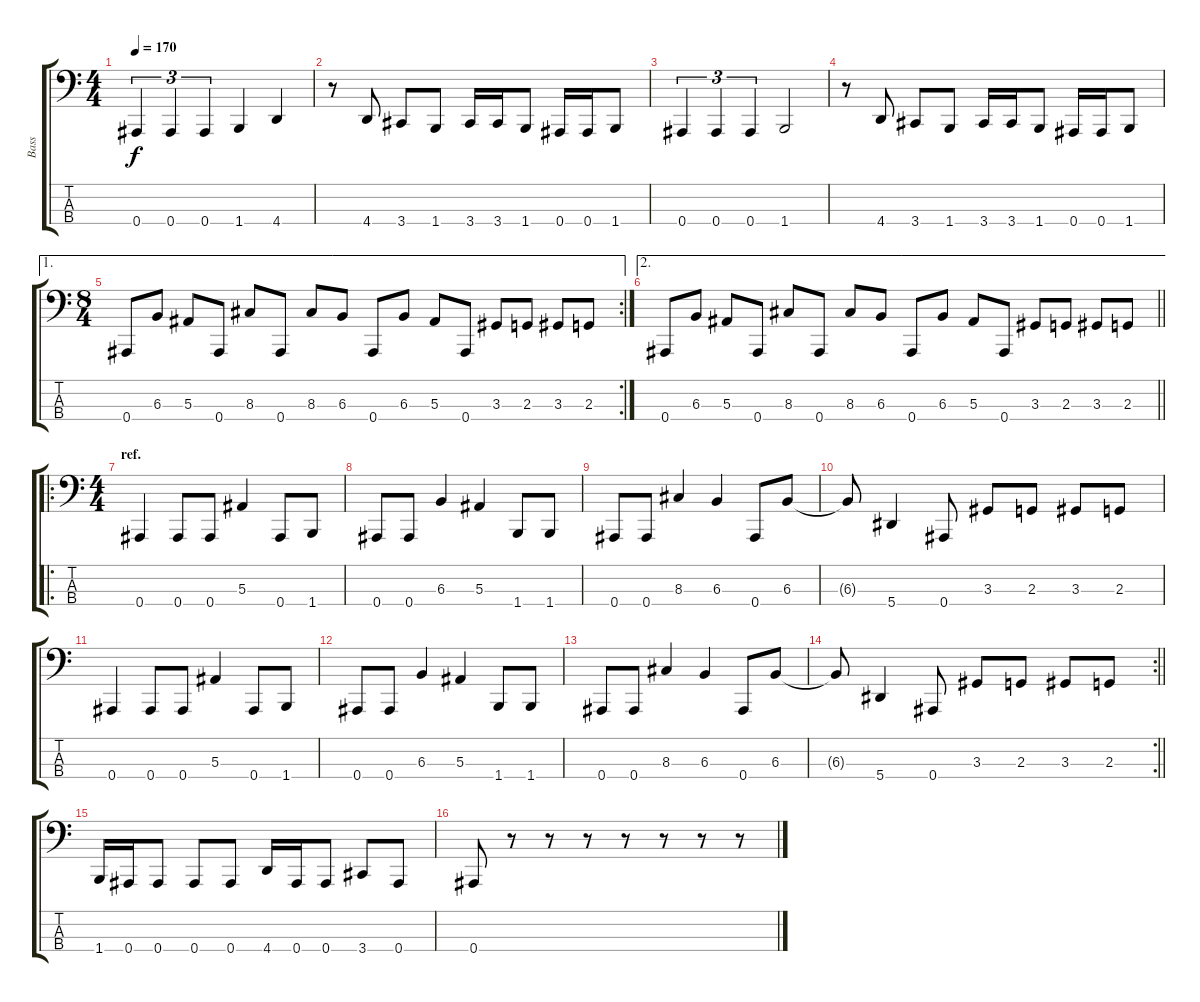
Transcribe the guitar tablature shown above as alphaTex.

\track ("Bass" "Bass") {instrument electricbasspick}
\staff {score tabs}
\tuning (Eb2 Bb1 F1 Bb0) {hide}
\ts (4 4)
\tempo 170
\clef f4
\ks c
0.4.4{tu (3 2) dy f} 0.4.4{tu (3 2)} 0.4.4{tu (3 2)} 1.4.4 4.4.4 |
r.8 4.4.8 3.4.8 1.4.8 3.4.16 3.4.16 1.4.8 0.4.16 0.4.16 1.4.8 |
0.4.4{tu (3 2)} 0.4.4{tu (3 2)} 0.4.4{tu (3 2)} 1.4.2 |
r.8 4.4.8 3.4.8 1.4.8 3.4.16 3.4.16 1.4.8 0.4.16 0.4.16 1.4.8 |
\ae 1
\rc 2
\ts (8 4)
0.4.8 6.3.8 5.3.8 0.4.8 8.3.8 0.4.8 8.3.8 6.3.8 0.4.8 6.3.8 5.3.8 0.4.8 3.3.8 2.3.8 3.3.8 2.3.8 |
\ae 2
\barLineRight lightlight
0.4.8 6.3.8 5.3.8 0.4.8 8.3.8 0.4.8 8.3.8 6.3.8 0.4.8 6.3.8 5.3.8 0.4.8 3.3.8 2.3.8 3.3.8 2.3.8 |
\ro
\ts (4 4)
\section ("" "ref.")
0.4.4 0.4.8 0.4.8 5.3.4 0.4.8 1.4.8 |
0.4.8 0.4.8 6.3.4 5.3.4 1.4.8 1.4.8 |
0.4.8 0.4.8 8.3.4 6.3.4 0.4.8 6.3.8 |
6.3{t}.8 5.4.4 0.4.8 3.3.8 2.3.8 3.3.8 2.3.8 |
0.4.4 0.4.8 0.4.8 5.3.4 0.4.8 1.4.8 |
0.4.8 0.4.8 6.3.4 5.3.4 1.4.8 1.4.8 |
0.4.8 0.4.8 8.3.4 6.3.4 0.4.8 6.3.8 |
\rc 2
\barLineRight lightlight
6.3{t}.8 5.4.4 0.4.8 3.3.8 2.3.8 3.3.8 2.3.8 |
1.4.16 0.4.16 0.4.8 0.4.8 0.4.8 4.4.16 0.4.16 0.4.8 3.4.8 0.4.8 |
0.4.8 r.8 r.8 r.8 r.8 r.8 r.8 r.8
